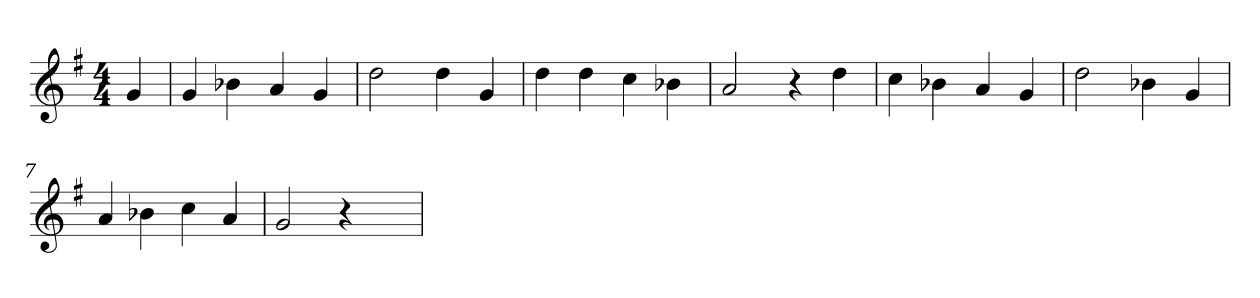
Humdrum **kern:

**kern
*part1
*staff1
*clefG2
*k[f#]
*G:
*M4/4
=
4g
=1
4g
4b-X
4a
4g
=2
2dd
4dd
4g
=3
4dd
4dd
4cc
4b-X
=4
2a
4r
4dd
=5
4cc
4b-X
4a
4g
=6
2dd
4b-X
4g
=7
4a
4b-X
4cc
4a
=8
2g
4r
4ryy
=
*-
